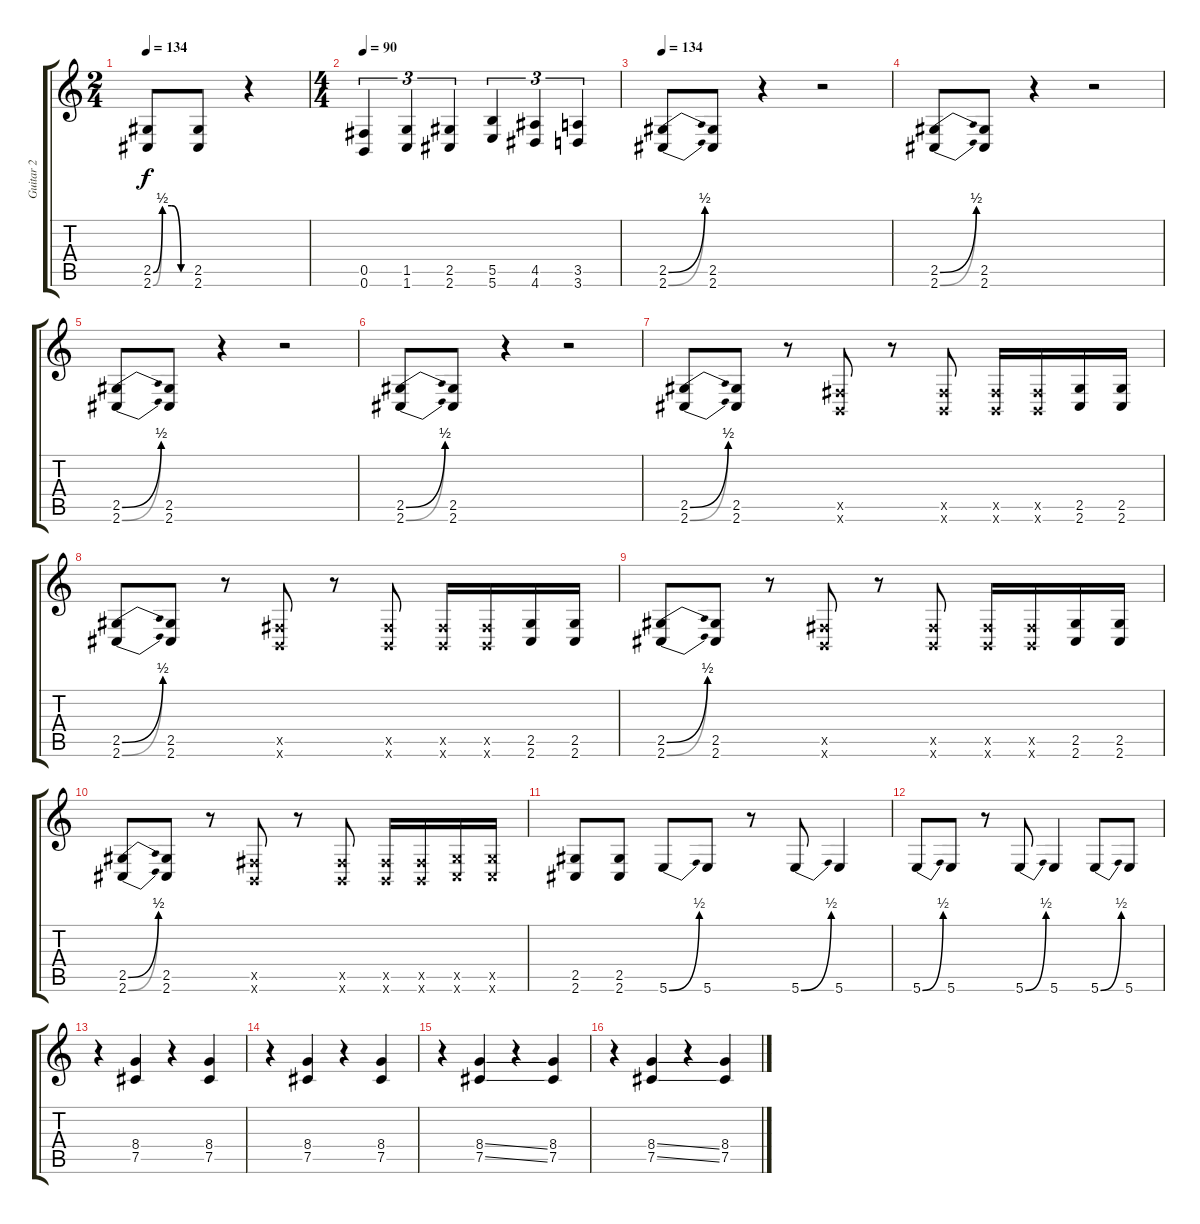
\track ("Guitar 2" "Guitar 2") {instrument overdrivenguitar}
\staff {score tabs}
\tuning (Db4 Ab3 E3 B2 Gb2 B1) {hide}
\ts (2 4)
\tempo 134
\clef g2
\ks c
(2.5{be (custom 0 0 15 2 30 2 45 0 60 0)} 2.6{be (custom 0 0 15 2 30 2 45 0 60 0)}).8{dy f} (2.5 2.6).8 r.4 |
\ts (4 4)
\tempo 80
\tempo 90
(0.5 0.6).4{tu (3 2)} (1.5 1.6).4{tu (3 2)} (2.5 2.6).4{tu (3 2)} (5.5 5.6).4{tu (3 2)} (4.5 4.6).4{tu (3 2)} (3.5 3.6).4{tu (3 2)} |
\tempo 134
(2.5{be (bend 0 0 60 2)} 2.6{be (bend 0 0 60 2)}).8 (2.5 2.6).8 r.4 r.2 |
(2.5{be (bend 0 0 60 2)} 2.6{be (bend 0 0 60 2)}).8 (2.5 2.6).8 r.4 r.2 |
(2.5{be (bend 0 0 60 2)} 2.6{be (bend 0 0 60 2)}).8 (2.5 2.6).8 r.4 r.2 |
(2.5{be (bend 0 0 60 2)} 2.6{be (bend 0 0 60 2)}).8 (2.5 2.6).8 r.4 r.2 |
(2.5{be (bend 0 0 60 2)} 2.6{be (bend 0 0 60 2)}).8 (2.5 2.6).8 r.8 (0.5{x} 0.6{x}).8 r.8 (0.5{x} 0.6{x}).8 (0.5{x} 0.6{x}).16 (0.5{x} 0.6{x}).16 (2.5 2.6).16 (2.5 2.6).16 |
(2.5{be (bend 0 0 60 2)} 2.6{be (bend 0 0 60 2)}).8 (2.5 2.6).8 r.8 (0.5{x} 0.6{x}).8 r.8 (0.5{x} 0.6{x}).8 (0.5{x} 0.6{x}).16 (0.5{x} 0.6{x}).16 (2.5 2.6).16 (2.5 2.6).16 |
(2.5{be (bend 0 0 60 2)} 2.6{be (bend 0 0 60 2)}).8 (2.5 2.6).8 r.8 (0.5{x} 0.6{x}).8 r.8 (0.5{x} 0.6{x}).8 (0.5{x} 0.6{x}).16 (0.5{x} 0.6{x}).16 (2.5 2.6).16 (2.5 2.6).16 |
(2.5{be (bend 0 0 60 2)} 2.6{be (bend 0 0 60 2)}).8 (2.5 2.6).8 r.8 (0.5{x} 0.6{x}).8 r.8 (0.5{x} 0.6{x}).8 (0.5{x} 0.6{x}).16 (0.5{x} 0.6{x}).16 (2.5{x} 2.6{x}).16 (2.5{x} 2.6{x}).16 |
(2.5 2.6).8 (2.5 2.6).8 5.6{be (bend 0 0 60 2)}.8 5.6.8 r.8 5.6{be (bend 0 0 60 2)}.8 5.6.4 |
5.6{be (bend 0 0 60 2)}.8 5.6.8 r.8 5.6{be (bend 0 0 60 2)}.8 5.6.4 5.6{be (bend 0 0 60 2)}.8 5.6.8 |
r.4 (8.4 7.5).4 r.4 (8.4 7.5).4 |
r.4 (8.4 7.5).4 r.4 (8.4 7.5).4 |
r.4 (8.4{ss} 7.5{ss}).4 r.4 (8.4 7.5).4 |
r.4 (8.4{ss} 7.5{ss}).4 r.4 (8.4 7.5{ss}).4
